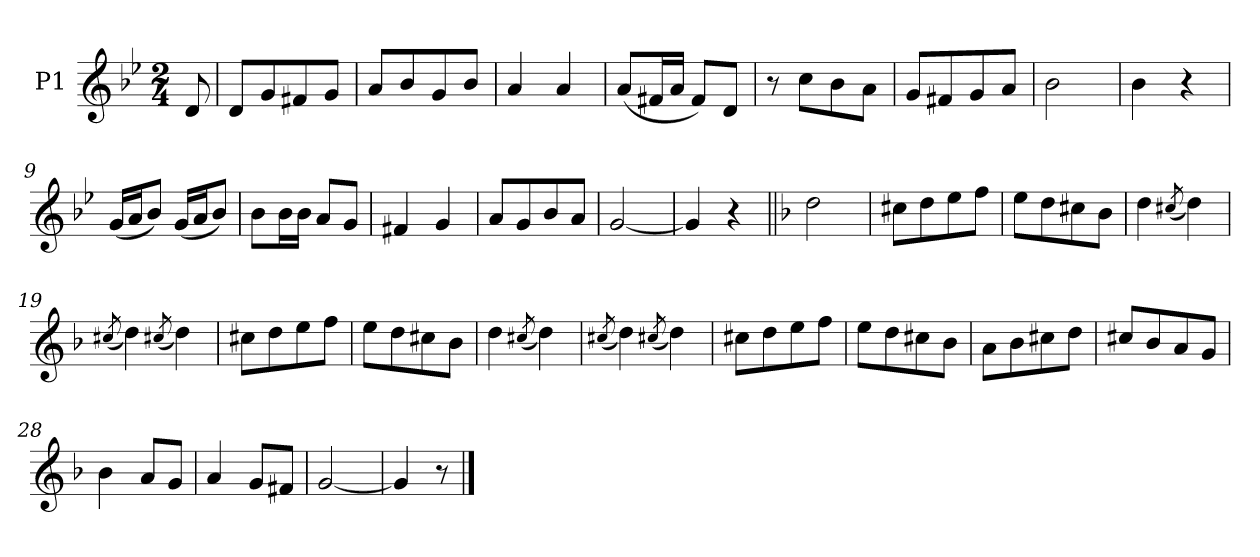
**kern
*part1
*staff1
*I"P1
*clefG2
*k[b-e-]
*g:
*M2/4
=
8d
=1
8dL
8g
8f#X
8gJ
=2
8aL
8b-
8g
8b-J
=3
4a
4a
=4
(8aL
16f#XL
16aJJ
8f#L)
8dJ
=5
8r
8ccL
8b-
8aJ
=6
8gL
8f#X
8g
8aJ
=7
2b-
=8
4b-
4r
=9
(16gLL
16aJ
8b-J)
(16gLL
16aJ
8b-J)
=10
8b-L
16b-L
16b-JJ
8aL
8gJ
=11
4f#X
4g
=12
8aL
8g
8b-
8aJ
=13
[2g
=14
4g]
4r
=15||
*k[b-]
*G:dor
2dd
=16
8cc#XL
8dd
8ee
8ffJ
=17
8eeL
8dd
8cc#X
8b-J
=18
4dd
(8qcc#X/
4dd)
=19
(8qcc#X/
4dd)
(8qcc#X/
4dd)
=20
8cc#XL
8dd
8ee
8ffJ
=21
8eeL
8dd
8cc#X
8b-J
=22
4dd
(8qcc#X/
4dd)
=23
(8qcc#X/
4dd)
(8qcc#X/
4dd)
=24
8cc#XL
8dd
8ee
8ffJ
=25
8eeL
8dd
8cc#X
8b-J
=26
8aL
8b-
8cc#X
8ddJ
=27
8cc#XL
8b-
8a
8gJ
=28
4b-
8aL
8gJ
=29
4a
8gL
8f#XJ
=30
[2g
=31
4g]
8r
==
*-
